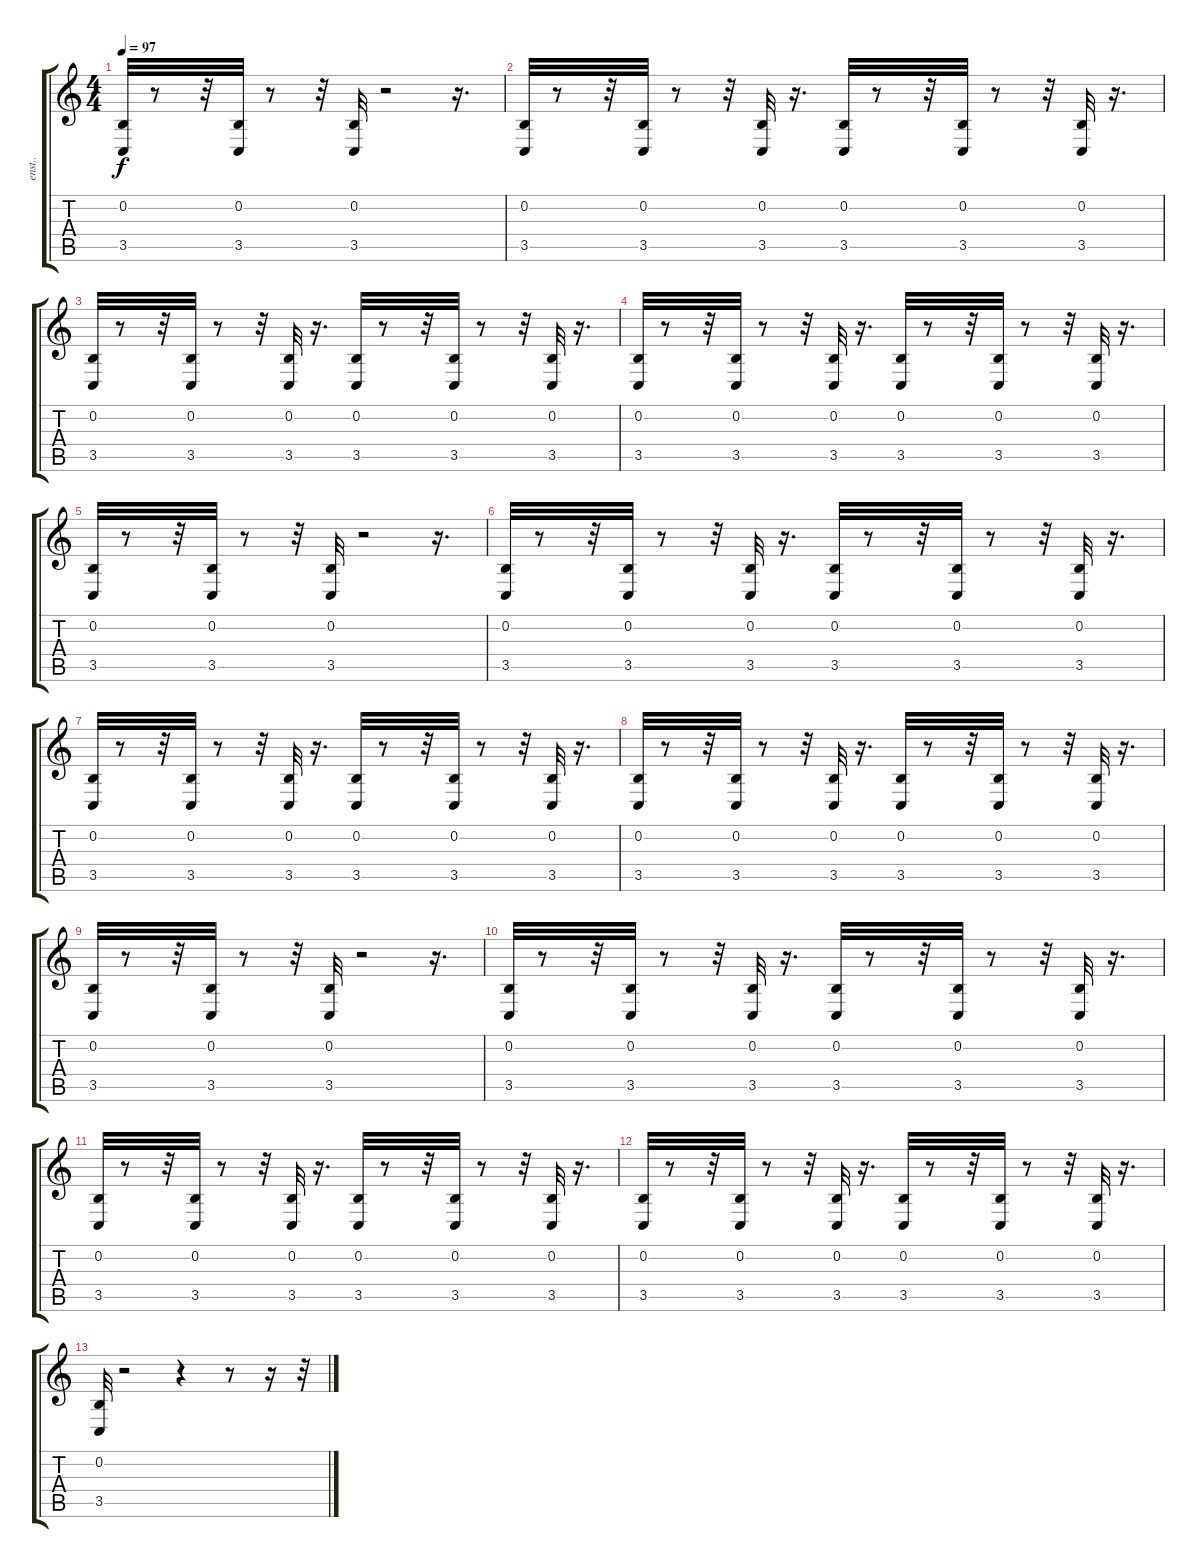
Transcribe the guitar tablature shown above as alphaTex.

\track ("enst.." "enst..") {instrument guitarfretnoise}
\staff {score tabs}
\tuning (E4 B3 G3 D3 A2 E2) {hide}
\ts (4 4)
\tempo 97
\clef g2
\ks c
(0.2 3.5).32{dy f} r.8 r.32 (0.2 3.5).32 r.8 r.32 (0.2 3.5).32 r.2 r.16{d} |
(0.2 3.5).32 r.8 r.32 (0.2 3.5).32 r.8 r.32 (0.2 3.5).32 r.16{d} (0.2 3.5).32 r.8 r.32 (0.2 3.5).32 r.8 r.32 (0.2 3.5).32 r.16{d} |
(0.2 3.5).32 r.8 r.32 (0.2 3.5).32 r.8 r.32 (0.2 3.5).32 r.16{d} (0.2 3.5).32 r.8 r.32 (0.2 3.5).32 r.8 r.32 (0.2 3.5).32 r.16{d} |
(0.2 3.5).32 r.8 r.32 (0.2 3.5).32 r.8 r.32 (0.2 3.5).32 r.16{d} (0.2 3.5).32 r.8 r.32 (0.2 3.5).32 r.8 r.32 (0.2 3.5).32 r.16{d} |
(0.2 3.5).32 r.8 r.32 (0.2 3.5).32 r.8 r.32 (0.2 3.5).32 r.2 r.16{d} |
(0.2 3.5).32 r.8 r.32 (0.2 3.5).32 r.8 r.32 (0.2 3.5).32 r.16{d} (0.2 3.5).32 r.8 r.32 (0.2 3.5).32 r.8 r.32 (0.2 3.5).32 r.16{d} |
(0.2 3.5).32 r.8 r.32 (0.2 3.5).32 r.8 r.32 (0.2 3.5).32 r.16{d} (0.2 3.5).32 r.8 r.32 (0.2 3.5).32 r.8 r.32 (0.2 3.5).32 r.16{d} |
(0.2 3.5).32 r.8 r.32 (0.2 3.5).32 r.8 r.32 (0.2 3.5).32 r.16{d} (0.2 3.5).32 r.8 r.32 (0.2 3.5).32 r.8 r.32 (0.2 3.5).32 r.16{d} |
(0.2 3.5).32 r.8 r.32 (0.2 3.5).32 r.8 r.32 (0.2 3.5).32 r.2 r.16{d} |
(0.2 3.5).32 r.8 r.32 (0.2 3.5).32 r.8 r.32 (0.2 3.5).32 r.16{d} (0.2 3.5).32 r.8 r.32 (0.2 3.5).32 r.8 r.32 (0.2 3.5).32 r.16{d} |
(0.2 3.5).32 r.8 r.32 (0.2 3.5).32 r.8 r.32 (0.2 3.5).32 r.16{d} (0.2 3.5).32 r.8 r.32 (0.2 3.5).32 r.8 r.32 (0.2 3.5).32 r.16{d} |
(0.2 3.5).32 r.8 r.32 (0.2 3.5).32 r.8 r.32 (0.2 3.5).32 r.16{d} (0.2 3.5).32 r.8 r.32 (0.2 3.5).32 r.8 r.32 (0.2 3.5).32 r.16{d} |
(0.2 3.5).32 r.2 r.4 r.8 r.16 r.32
